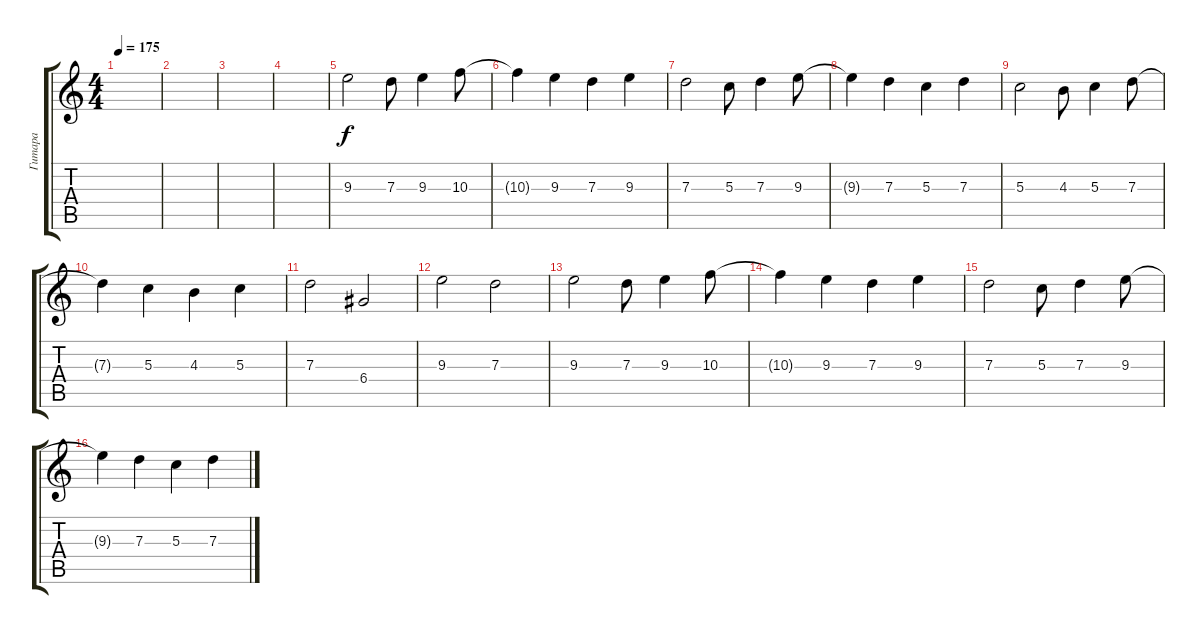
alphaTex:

\track ("Гитара" "Гитара") {instrument overdrivenguitar}
\staff {score tabs}
\tuning (E4 B3 G3 D3 A2 E2) {hide}
\ts (4 4)
\tempo 175
\clef g2
\ks c
|
|
|
|
9.3.2 7.3.8 9.3.4 10.3.8 |
10.3{t}.4 9.3.4 7.3.4 9.3.4 |
7.3.2 5.3.8 7.3.4 9.3.8 |
9.3{t}.4 7.3.4 5.3.4 7.3.4 |
5.3.2 4.3.8 5.3.4 7.3.8 |
7.3{t}.4 5.3.4 4.3.4 5.3.4 |
7.3.2 6.4.2 |
9.3.2 7.3.2 |
9.3.2 7.3.8 9.3.4 10.3.8 |
10.3{t}.4 9.3.4 7.3.4 9.3.4 |
7.3.2 5.3.8 7.3.4 9.3.8 |
9.3{t}.4 7.3.4 5.3.4 7.3.4
